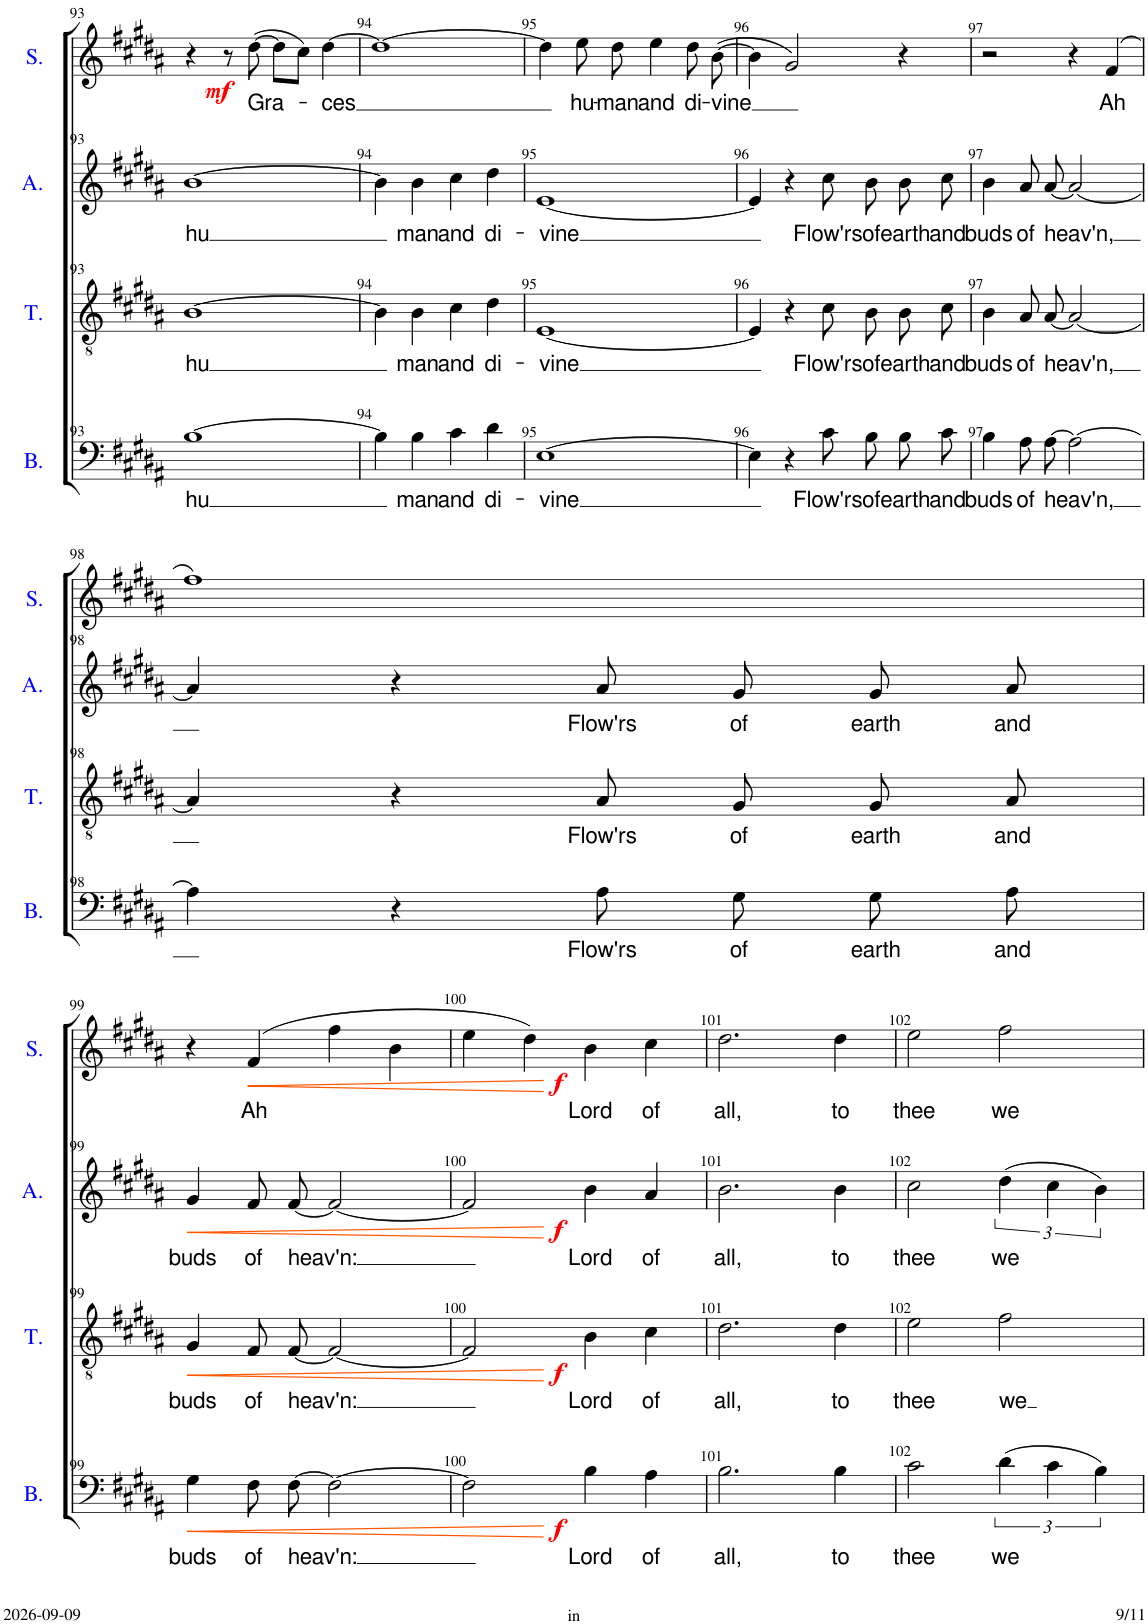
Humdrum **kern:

**kern	**text	**dynam	**kern	**text	**dynam	**kern	**text	**dynam	**kern	**text	**dynam
*part4	*part4	*part4	*part3	*part3	*part3	*part2	*part2	*part2	*part1	*part1	*part1
*staff4	*staff4	*staff4	*staff3	*staff3	*staff3	*staff2	*staff2	*staff2	*staff1	*staff1	*staff1
*I"Bass	*	*	*I"Tenor	*	*	*I"Alto	*	*	*I"Soprano	*	*
*I'B.	*	*	*I'T.	*	*	*I'A.	*	*	*I'S.	*	*
!!LO:PB:g=z
*clefF4	*	*	*clefGv2	*	*	*clefG2	*	*	*clefG2	*	*
*k[f#c#g#d#a#]	*	*	*k[f#c#g#d#a#]	*	*	*k[f#c#g#d#a#]	*	*	*k[f#c#g#d#a#]	*	*
*M2/2	*	*	*M2/2	*	*	*M2/2	*	*	*M2/2	*	*
=93	=93	=93	=93	=93	=93	=93	=93	=93	=93	=93	=93
!	!LO:LY:b	!	!	!LO:LY:b	!	!	!LO:LY:b	!	!	!	!
[1B	hu	.	[1B	hu	.	[1b	hu	.	4r	.	.
.	.	.	.	.	.	.	.	.	8r	.	.
!	!	!	!	!	!	!	!	!	!	!LO:LY:b	!LO:DY:b
.	.	.	.	.	.	.	.	.	([8dd#\	Gra-	mf
.	.	.	.	.	.	.	.	.	8dd#\L]	.	.
.	.	.	.	.	.	.	.	.	8cc#\J)	.	.
!	!	!	!	!	!	!	!	!	!	!LO:LY:b	!
.	.	.	.	.	.	.	.	.	[4dd#\	-ces	.
=94	=94	=94	=94	=94	=94	=94	=94	=94	=94	=94	=94
4B\]	.	.	4B\]	.	.	4b\]	.	.	1dd#_	.	.
!	!LO:LY:b	!	!	!LO:LY:b	!	!	!LO:LY:b	!	!	!	!
4B\	man	.	4B\	man	.	4b\	man	.	.	.	.
!	!LO:LY:b	!	!	!LO:LY:b	!	!	!LO:LY:b	!	!	!	!
4c#\	and	.	4c#\	and	.	4cc#\	and	.	.	.	.
!	!LO:LY:b	!	!	!LO:LY:b	!	!	!LO:LY:b	!	!	!	!
4d#\	di-	.	4d#\	di-	.	4dd#\	di-	.	.	.	.
=95	=95	=95	=95	=95	=95	=95	=95	=95	=95	=95	=95
!	!LO:LY:b	!	!	!LO:LY:b	!	!	!LO:LY:b	!	!	!	!
[1E	-vine	.	[1E	-vine	.	[1e	-vine	.	4dd#\]	.	.
!	!	!	!	!	!	!	!	!	!	!LO:LY:b	!
.	.	.	.	.	.	.	.	.	8ee\	hu-	.
!	!	!	!	!	!	!	!	!	!	!LO:LY:b	!
.	.	.	.	.	.	.	.	.	8dd#\	-man	.
!	!	!	!	!	!	!	!	!	!	!LO:LY:b	!
.	.	.	.	.	.	.	.	.	4ee\	and	.
!	!	!	!	!	!	!	!	!	!	!LO:LY:b	!
.	.	.	.	.	.	.	.	.	8dd#\	di-	.
!	!	!	!	!	!	!	!	!	!	!LO:LY:b	!
.	.	.	.	.	.	.	.	.	([8b\	-vine	.
=96	=96	=96	=96	=96	=96	=96	=96	=96	=96	=96	=96
4E\]	.	.	4E/]	.	.	4e/]	.	.	4b\]	.	.
4r	.	.	4r	.	.	4r	.	.	2g#/)	.	.
!	!LO:LY:b	!	!	!LO:LY:b	!	!	!LO:LY:b	!	!	!	!
8c#\L	Flow'rs	.	8c#\L	Flow'rs	.	8cc#\L	Flow'rs	.	.	.	.
!	!LO:LY:b	!	!	!LO:LY:b	!	!	!LO:LY:b	!	!	!	!
8B\	of	.	8B\	of	.	8b\	of	.	.	.	.
!	!LO:LY:b	!	!	!LO:LY:b	!	!	!LO:LY:b	!	!	!	!
8B\	earth	.	8B\	earth	.	8b\	earth	.	4r	.	.
!	!LO:LY:b	!	!	!LO:LY:b	!	!	!LO:LY:b	!	!	!	!
8c#\J	and	.	8c#\J	and	.	8cc#\J	and	.	.	.	.
=97	=97	=97	=97	=97	=97	=97	=97	=97	=97	=97	=97
!	!LO:LY:b	!	!	!LO:LY:b	!	!	!LO:LY:b	!	!	!	!
4B\	buds	.	4B\	buds	.	4b\	buds	.	2r	.	.
!	!LO:LY:b	!	!	!LO:LY:b	!	!	!LO:LY:b	!	!	!	!
8A#\L	of	.	8A#/L	of	.	8a#/L	of	.	.	.	.
!	!LO:LY:b	!	!	!LO:LY:b	!	!	!LO:LY:b	!	!	!	!
[8A#\J	heav'n,	.	[8A#/J	heav'n,	.	[8a#/J	heav'n,	.	.	.	.
2A#\_	.	.	2A#/_	.	.	2a#/_	.	.	4r	.	.
!	!	!	!	!	!	!	!	!	!	!LO:LY:b	!
.	.	.	.	.	.	.	.	.	(4f#/	Ah	.
!!LO:LB:g=z
=98	=98	=98	=98	=98	=98	=98	=98	=98	=98	=98	=98
4A#\]	.	.	4A#/]	.	.	4a#/]	.	.	1ff#)	.	.
4r	.	.	4r	.	.	4r	.	.	.	.	.
!	!LO:LY:b	!	!	!LO:LY:b	!	!	!LO:LY:b	!	!	!	!
8A#\L	Flow'rs	.	8A#/L	Flow'rs	.	8a#/L	Flow'rs	.	.	.	.
!	!LO:LY:b	!	!	!LO:LY:b	!	!	!LO:LY:b	!	!	!	!
8G#\	of	.	8G#/	of	.	8g#/	of	.	.	.	.
!	!LO:LY:b	!	!	!LO:LY:b	!	!	!LO:LY:b	!	!	!	!
8G#\	earth	.	8G#/	earth	.	8g#/	earth	.	.	.	.
!	!LO:LY:b	!	!	!LO:LY:b	!	!	!LO:LY:b	!	!	!	!
8A#\J	and	.	8A#/J	and	.	8a#/J	and	.	.	.	.
!!LO:LB:g=z
=99	=99	=99	=99	=99	=99	=99	=99	=99	=99	=99	=99
!	!LO:LY:b	!LO:HP:b	!	!LO:LY:b	!LO:HP:b	!	!LO:LY:b	!LO:HP:b	!	!	!
4G#\	buds	<	4G#/	buds	<	4g#/	buds	<	4r	.	.
!	!LO:LY:b	!	!	!LO:LY:b	!	!	!LO:LY:b	!	!	!LO:LY:b	!LO:HP:b
8F#\L	of	.	8F#/L	of	.	8f#/L	of	.	(4f#/	Ah	<
!	!LO:LY:b	!	!	!LO:LY:b	!	!	!LO:LY:b	!	!	!	!
[8F#\J	heav'n:	.	[8F#/J	heav'n:	.	[8f#/J	heav'n:	.	.	.	.
2F#\_	.	.	2F#/_	.	.	2f#/_	.	.	4ff#\	.	.
.	.	.	.	.	.	.	.	.	4b\	.	.
=100	=100	=100	=100	=100	=100	=100	=100	=100	=100	=100	=100
2F#\]	.	.	2F#/]	.	.	2f#/]	.	.	4ee\	.	.
.	.	.	.	.	.	.	.	.	4dd#\)	.	.
!	!LO:LY:b	!LO:DY:n=1:b	!	!LO:LY:b	!LO:DY:n=1:b	!	!LO:LY:b	!LO:DY:n=1:b	!	!LO:LY:b	!LO:DY:n=1:b
4B\	Lord	[ f	4B\	Lord	[ f	4b\	Lord	[ f	4b\	Lord	[ f
!	!LO:LY:b	!	!	!LO:LY:b	!	!	!LO:LY:b	!	!	!LO:LY:b	!
4A#\	of	.	4c#\	of	.	4a#/	of	.	4cc#\	of	.
=101	=101	=101	=101	=101	=101	=101	=101	=101	=101	=101	=101
!	!LO:LY:b	!	!	!LO:LY:b	!	!	!LO:LY:b	!	!	!LO:LY:b	!
2.B\	all,	.	2.d#\	all,	.	2.b\	all,	.	2.dd#\	all,	.
!	!LO:LY:b	!	!	!LO:LY:b	!	!	!LO:LY:b	!	!	!LO:LY:b	!
4B\	to	.	4d#\	to	.	4b\	to	.	4dd#\	to	.
=102	=102	=102	=102	=102	=102	=102	=102	=102	=102	=102	=102
!	!LO:LY:b	!	!	!LO:LY:b	!	!	!LO:LY:b	!	!	!LO:LY:b	!
2c#\	thee	.	2e\	thee	.	2cc#\	thee	.	2ee\	thee	.
!	!LO:LY:b	!	!	!LO:LY:b	!	!	!LO:LY:b	!	!	!LO:LY:b	!
(6d#\	we	.	2f#\	we	.	(6dd#\	we	.	2ff#\	we	.
6c#\	.	.	.	.	.	6cc#\	.	.	.	.	.
6B\)	.	.	.	.	.	6b\)	.	.	.	.	.
=	=	=	=	=	=	=	=	=	=	=	=
*-	*-	*-	*-	*-	*-	*-	*-	*-	*-	*-	*-
